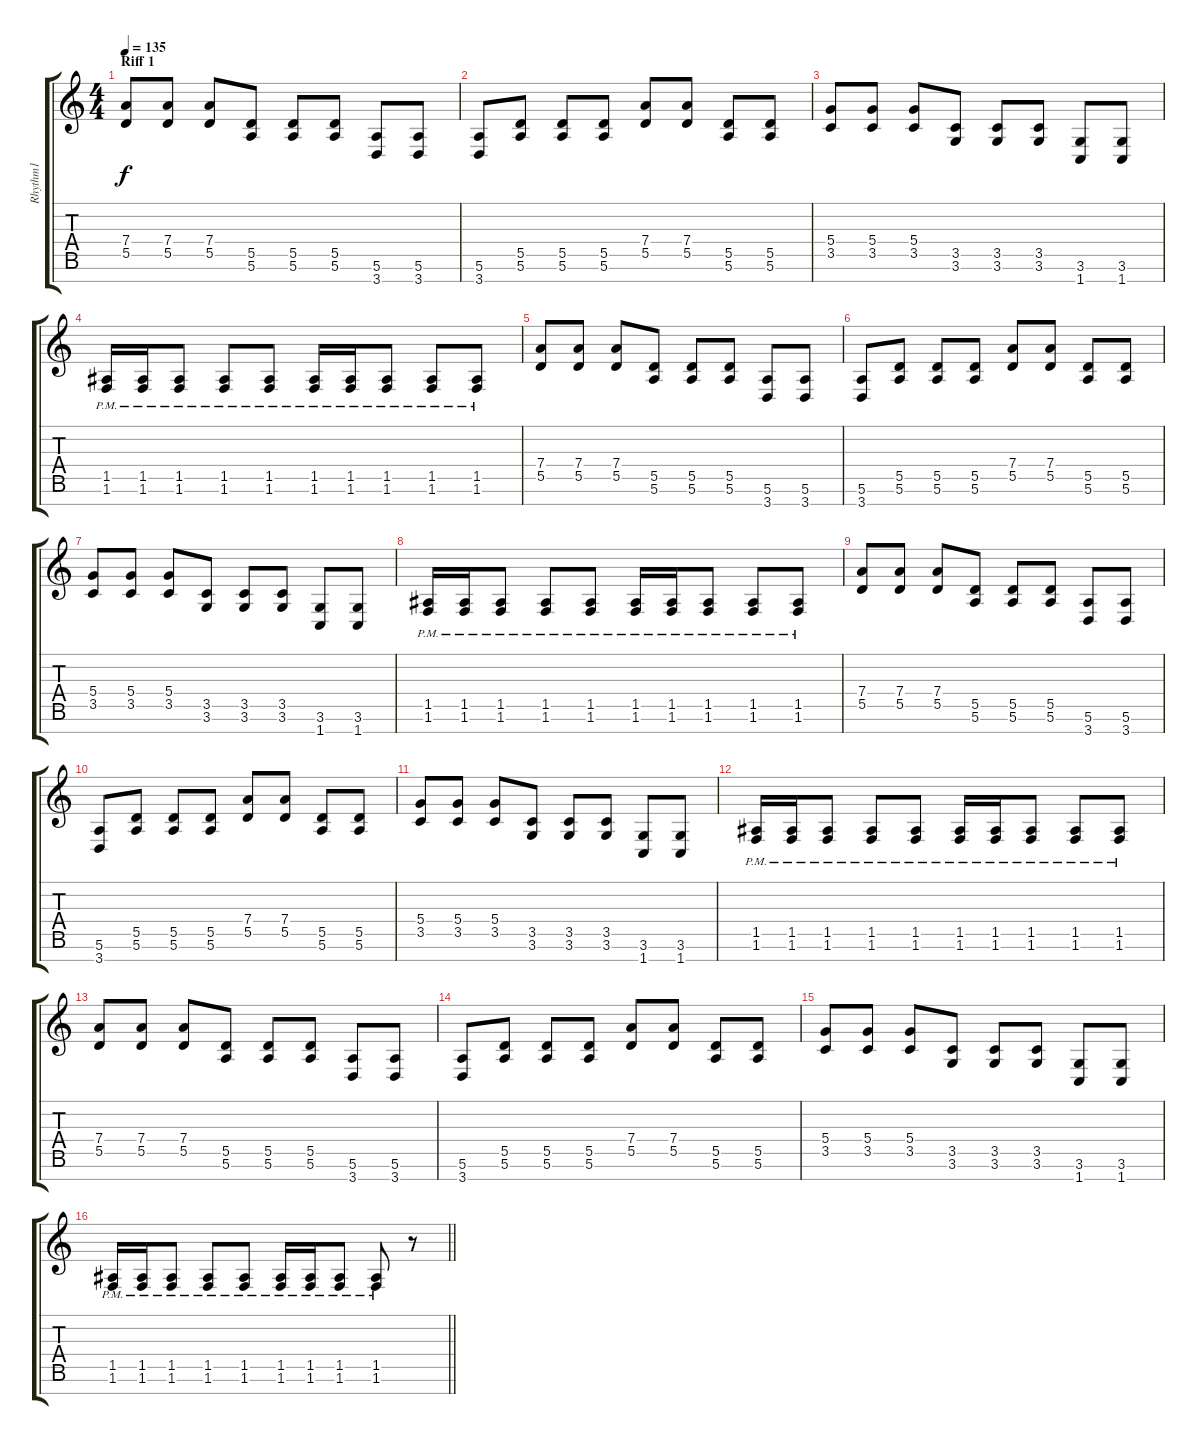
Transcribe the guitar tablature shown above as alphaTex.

\track ("Rhythm1" "Rhythm1") {instrument distortionguitar}
\staff {score tabs}
\tuning (E4 B3 G3 D3 A2 E2 B1) {hide}
\ts (4 4)
\section ("" "Riff 1")
\tempo 135
\clef g2
\ks c
(7.4 5.5).8{dy f} (7.4 5.5).8 (7.4 5.5).8 (5.5 5.6).8 (5.5 5.6).8 (5.5 5.6).8 (5.6 3.7).8 (5.6 3.7).8 |
(5.6 3.7).8 (5.5 5.6).8 (5.5 5.6).8 (5.5 5.6).8 (7.4 5.5).8 (7.4 5.5).8 (5.5 5.6).8 (5.5 5.6).8 |
(5.4 3.5).8 (5.4 3.5).8 (5.4 3.5).8 (3.5 3.6).8 (3.5 3.6).8 (3.5 3.6).8 (3.6 1.7).8 (3.6 1.7).8 |
(1.5{pm} 1.6{pm}).16 (1.5{pm} 1.6{pm}).16 (1.5{pm} 1.6{pm}).8 (1.5{pm} 1.6{pm}).8 (1.5{pm} 1.6{pm}).8 (1.5{pm} 1.6{pm}).16 (1.5{pm} 1.6{pm}).16 (1.5{pm} 1.6{pm}).8 (1.5{pm} 1.6{pm}).8 (1.5{pm} 1.6{pm}).8 |
(7.4 5.5).8 (7.4 5.5).8 (7.4 5.5).8 (5.5 5.6).8 (5.5 5.6).8 (5.5 5.6).8 (5.6 3.7).8 (5.6 3.7).8 |
(5.6 3.7).8 (5.5 5.6).8 (5.5 5.6).8 (5.5 5.6).8 (7.4 5.5).8 (7.4 5.5).8 (5.5 5.6).8 (5.5 5.6).8 |
(5.4 3.5).8 (5.4 3.5).8 (5.4 3.5).8 (3.5 3.6).8 (3.5 3.6).8 (3.5 3.6).8 (3.6 1.7).8 (3.6 1.7).8 |
(1.5{pm} 1.6{pm}).16 (1.5{pm} 1.6{pm}).16 (1.5{pm} 1.6{pm}).8 (1.5{pm} 1.6{pm}).8 (1.5{pm} 1.6{pm}).8 (1.5{pm} 1.6{pm}).16 (1.5{pm} 1.6{pm}).16 (1.5{pm} 1.6{pm}).8 (1.5{pm} 1.6{pm}).8 (1.5{pm} 1.6{pm}).8 |
(7.4 5.5).8 (7.4 5.5).8 (7.4 5.5).8 (5.5 5.6).8 (5.5 5.6).8 (5.5 5.6).8 (5.6 3.7).8 (5.6 3.7).8 |
(5.6 3.7).8 (5.5 5.6).8 (5.5 5.6).8 (5.5 5.6).8 (7.4 5.5).8 (7.4 5.5).8 (5.5 5.6).8 (5.5 5.6).8 |
(5.4 3.5).8 (5.4 3.5).8 (5.4 3.5).8 (3.5 3.6).8 (3.5 3.6).8 (3.5 3.6).8 (3.6 1.7).8 (3.6 1.7).8 |
(1.5{pm} 1.6{pm}).16 (1.5{pm} 1.6{pm}).16 (1.5{pm} 1.6{pm}).8 (1.5{pm} 1.6{pm}).8 (1.5{pm} 1.6{pm}).8 (1.5{pm} 1.6{pm}).16 (1.5{pm} 1.6{pm}).16 (1.5{pm} 1.6{pm}).8 (1.5{pm} 1.6{pm}).8 (1.5{pm} 1.6{pm}).8 |
(7.4 5.5).8 (7.4 5.5).8 (7.4 5.5).8 (5.5 5.6).8 (5.5 5.6).8 (5.5 5.6).8 (5.6 3.7).8 (5.6 3.7).8 |
(5.6 3.7).8 (5.5 5.6).8 (5.5 5.6).8 (5.5 5.6).8 (7.4 5.5).8 (7.4 5.5).8 (5.5 5.6).8 (5.5 5.6).8 |
(5.4 3.5).8 (5.4 3.5).8 (5.4 3.5).8 (3.5 3.6).8 (3.5 3.6).8 (3.5 3.6).8 (3.6 1.7).8 (3.6 1.7).8 |
\barLineRight lightlight
(1.5{pm} 1.6{pm}).16 (1.5{pm} 1.6{pm}).16 (1.5{pm} 1.6{pm}).8 (1.5{pm} 1.6{pm}).8 (1.5{pm} 1.6{pm}).8 (1.5{pm} 1.6{pm}).16 (1.5{pm} 1.6{pm}).16 (1.5{pm} 1.6{pm}).8 (1.5{pm} 1.6{pm}).8 r.8
